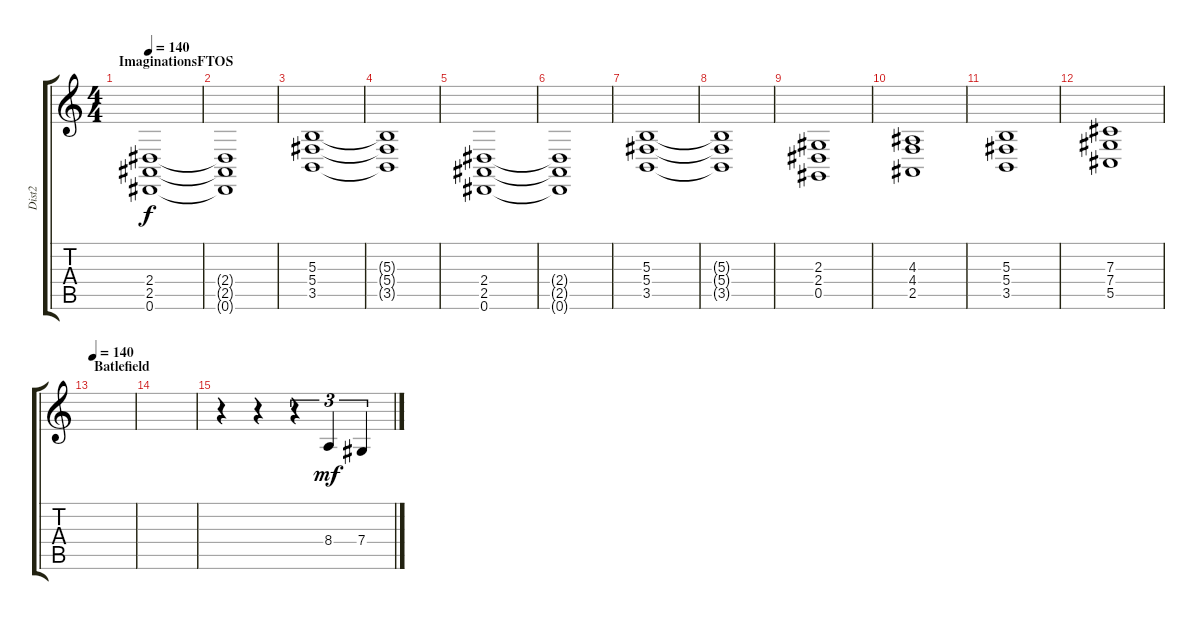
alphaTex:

\track ("Dist2" "Dist2") {instrument synthstrings1}
\staff {score tabs}
\tuning (Eb4 Bb3 Gb3 Db3 Ab2 Eb2) {hide}
\ts (4 4)
\section ("" "ImaginationsFTOS")
\tempo 140
\clef g2
\ks c
(2.4 2.5 0.6).1{dy f volume 13 instrument distortionguitar} |
(2.4{t} 2.5{t} 0.6{t}).1 |
(5.3 5.4 3.5).1 |
(5.3{t} 5.4{t} 3.5{t}).1 |
(2.4 2.5 0.6).1 |
(2.4{t} 2.5{t} 0.6{t}).1 |
(5.3 5.4 3.5).1 |
(5.3{t} 5.4{t} 3.5{t}).1 |
(2.3 2.4 0.5).1 |
(4.3 4.4 2.5).1 |
(5.3 5.4 3.5).1 |
(7.3 7.4 5.5).1 |
\section ("" "Batlefield")
\tempo 140
|
|
r.4{volume 16 instrument distortionguitar} r.4 r.4{tu (3 2)} 8.4.4{tu (3 2) dy mf} 7.4.4{tu (3 2)}
